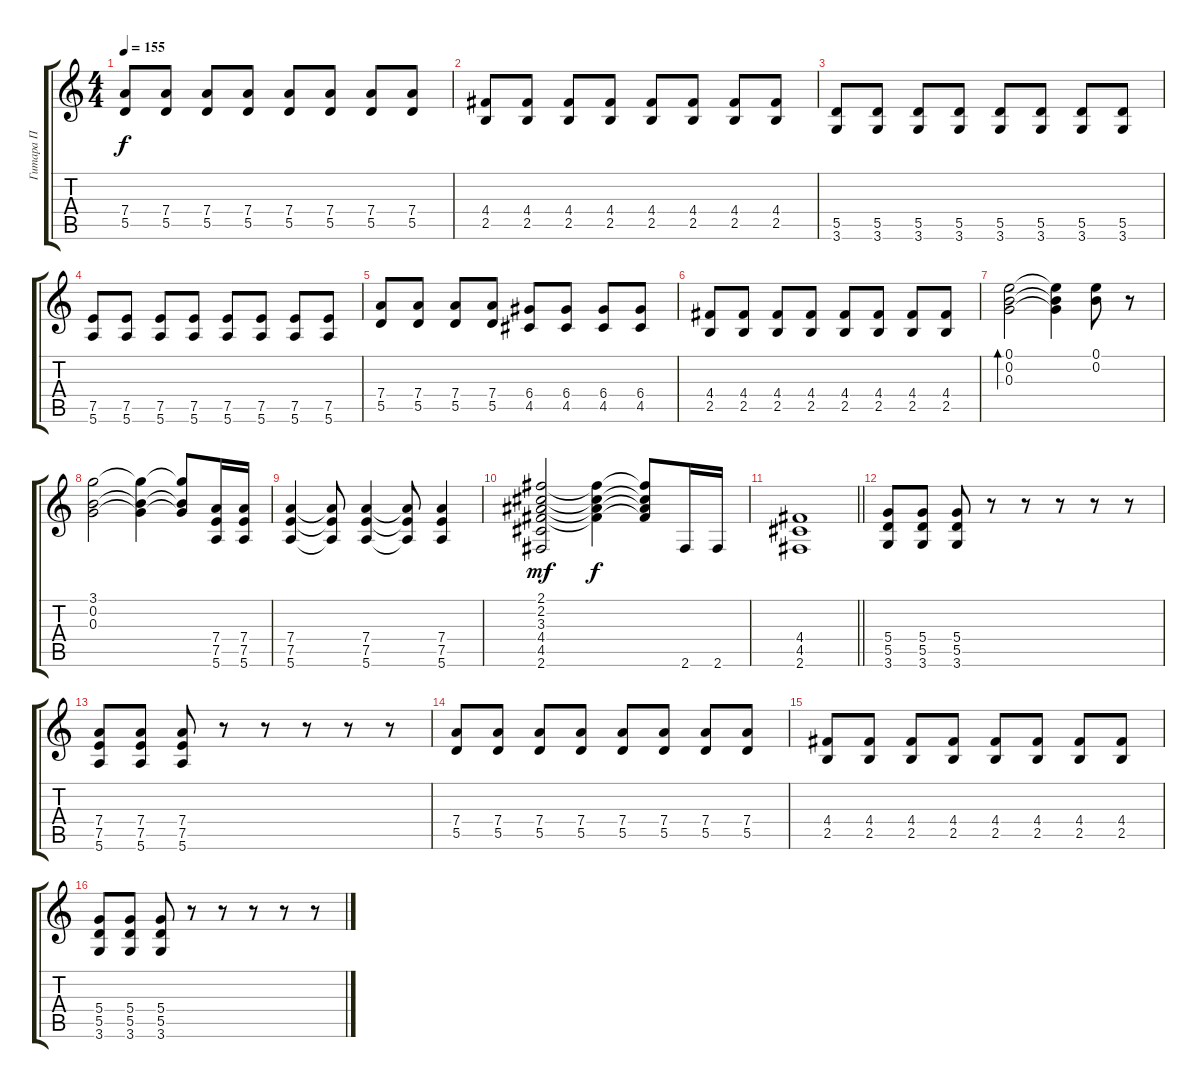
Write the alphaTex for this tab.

\track ("Гитара П" "Гитара П") {instrument overdrivenguitar}
\staff {score tabs}
\tuning (E4 B3 G3 D3 A2 E2) {hide}
\ts (4 4)
\tempo 155
\clef g2
\ks c
(7.4 5.5).8{dy f} (7.4 5.5).8 (7.4 5.5).8 (7.4 5.5).8 (7.4 5.5).8 (7.4 5.5).8 (7.4 5.5).8 (7.4 5.5).8 |
(4.4 2.5).8 (4.4 2.5).8 (4.4 2.5).8 (4.4 2.5).8 (4.4 2.5).8 (4.4 2.5).8 (4.4 2.5).8 (4.4 2.5).8 |
(5.5 3.6).8 (5.5 3.6).8 (5.5 3.6).8 (5.5 3.6).8 (5.5 3.6).8 (5.5 3.6).8 (5.5 3.6).8 (5.5 3.6).8 |
(7.5 5.6).8 (7.5 5.6).8 (7.5 5.6).8 (7.5 5.6).8 (7.5 5.6).8 (7.5 5.6).8 (7.5 5.6).8 (7.5 5.6).8 |
(7.4 5.5).8 (7.4 5.5).8 (7.4 5.5).8 (7.4 5.5).8 (6.4 4.5).8 (6.4 4.5).8 (6.4 4.5).8 (6.4 4.5).8 |
(4.4 2.5).8 (4.4 2.5).8 (4.4 2.5).8 (4.4 2.5).8 (4.4 2.5).8 (4.4 2.5).8 (4.4 2.5).8 (4.4 2.5).8 |
(0.1 0.2 0.3).2{bd 120} (0.1{t} 0.2{t} 0.3{t}).4 (0.1 0.2).8 r.8 |
(3.1 0.2 0.3).2 (3.1{t} 0.2{t} 0.3{t}).4 (3.1{t} 0.2{t} 0.3{t}).8 (7.4 7.5 5.6).16 (7.4 7.5 5.6).16 |
(7.4 7.5 5.6).4 (7.4{t} 7.5{t} 5.6{t}).8 (7.4 7.5 5.6).4 (7.4{t} 7.5{t} 5.6{t}).8 (7.4 7.5 5.6).4 |
(2.1 2.2 3.3 4.4 4.5 2.6).2{dy mf} (2.1{t} 2.2{t} 3.3{t} 4.4{t}).4{dy f} (2.1{t} 2.2{t} 3.3{t} 4.4{t}).8 2.6.16 2.6.16 |
\barLineRight lightlight
(4.4 4.5 2.6).1 |
(5.4 5.5 3.6).8 (5.4 5.5 3.6).8 (5.4 5.5 3.6).8 r.8 r.8 r.8 r.8 r.8 |
(7.4 7.5 5.6).8 (7.4 7.5 5.6).8 (7.4 7.5 5.6).8 r.8 r.8 r.8 r.8 r.8 |
(7.4 5.5).8 (7.4 5.5).8 (7.4 5.5).8 (7.4 5.5).8 (7.4 5.5).8 (7.4 5.5).8 (7.4 5.5).8 (7.4 5.5).8 |
(4.4 2.5).8 (4.4 2.5).8 (4.4 2.5).8 (4.4 2.5).8 (4.4 2.5).8 (4.4 2.5).8 (4.4 2.5).8 (4.4 2.5).8 |
(5.4 5.5 3.6).8 (5.4 5.5 3.6).8 (5.4 5.5 3.6).8 r.8 r.8 r.8 r.8 r.8
